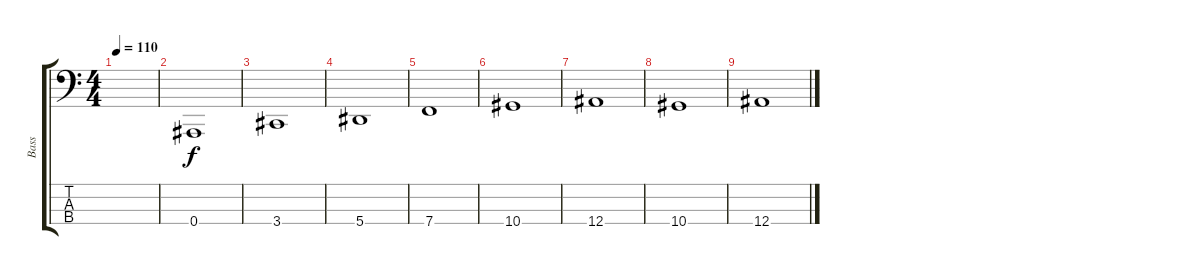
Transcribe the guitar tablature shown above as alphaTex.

\track ("Bass" "Bass") {instrument electricbassfinger}
\staff {score tabs}
\tuning (Eb2 Bb1 F1 Bb0) {hide}
\ts (4 4)
\tempo 110
\clef f4
\ks c
|
0.4.1 |
3.4.1 |
5.4.1 |
7.4.1 |
10.4.1 |
12.4.1 |
10.4.1 |
12.4.1
